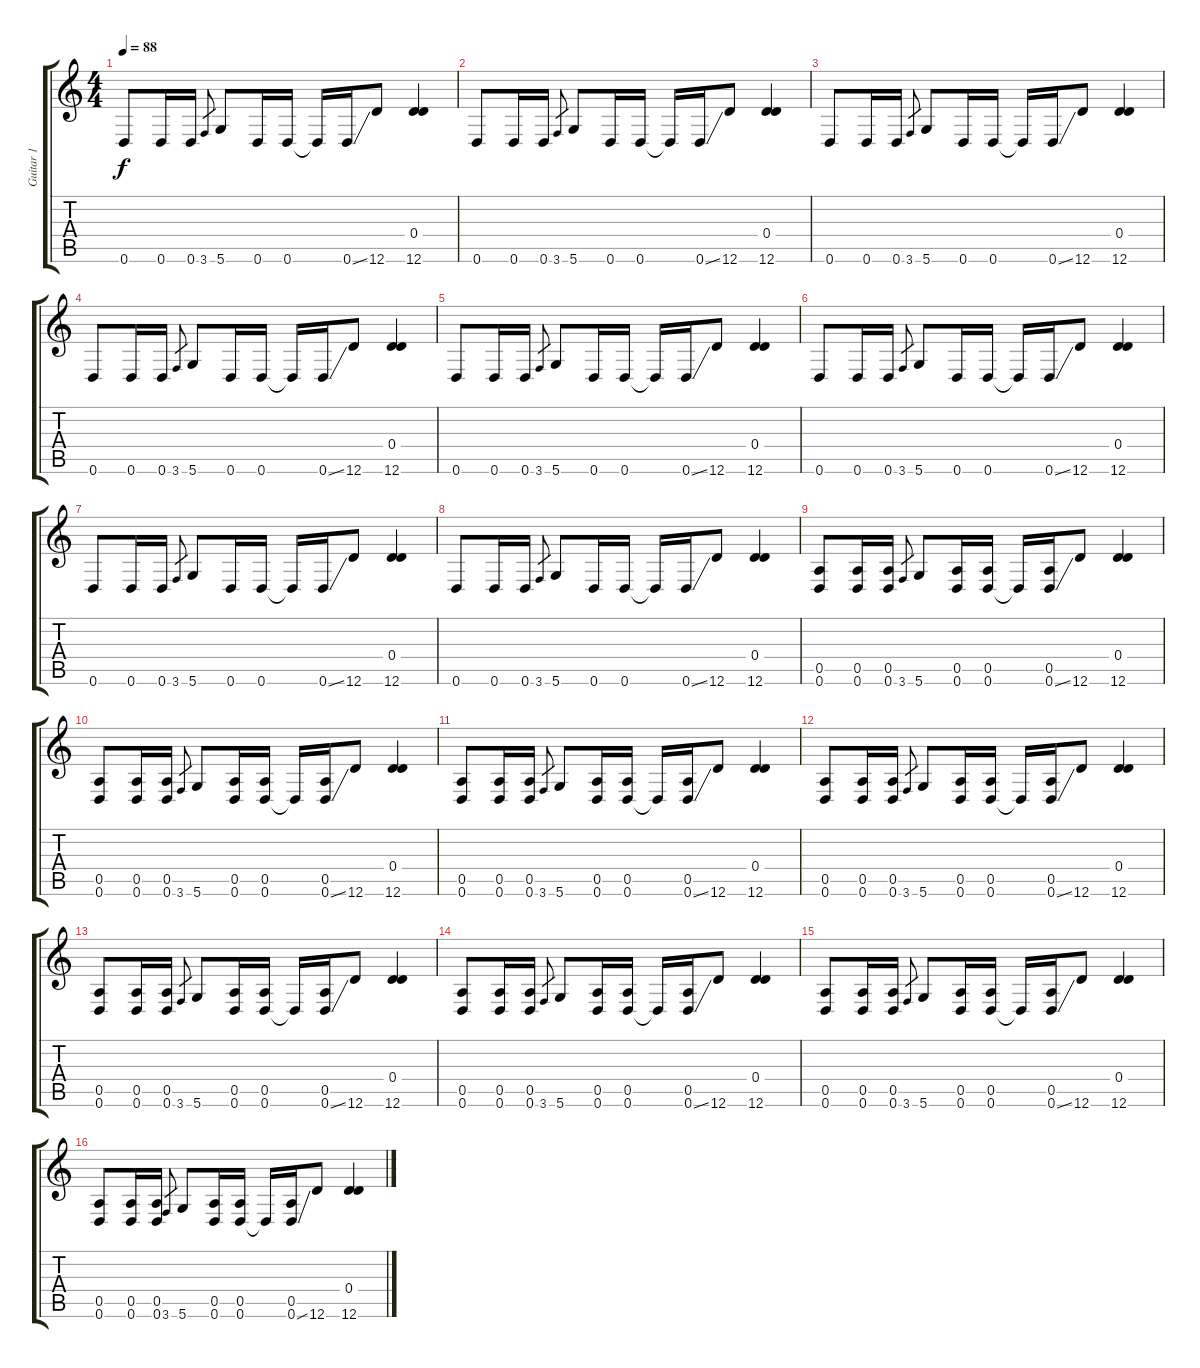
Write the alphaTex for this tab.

\track ("Guitar 1" "Guitar 1") {instrument overdrivenguitar}
\staff {score tabs}
\tuning (E4 B3 G3 D3 A2 D2) {hide}
\ts (4 4)
\tempo 88
\clef g2
\ks c
0.6.8{dy f} 0.6.16 0.6.16 3.6.8{gr} 5.6.8 0.6.16 0.6.16 0.6{t}.16 0.6{ss}.16 12.6.8 (0.4 12.6).4 |
0.6.8 0.6.16 0.6.16 3.6.8{gr} 5.6.8 0.6.16 0.6.16 0.6{t}.16 0.6{ss}.16 12.6.8 (0.4 12.6).4 |
0.6.8 0.6.16 0.6.16 3.6.8{gr} 5.6.8 0.6.16 0.6.16 0.6{t}.16 0.6{ss}.16 12.6.8 (0.4 12.6).4 |
0.6.8 0.6.16 0.6.16 3.6.8{gr} 5.6.8 0.6.16 0.6.16 0.6{t}.16 0.6{ss}.16 12.6.8 (0.4 12.6).4 |
0.6.8 0.6.16 0.6.16 3.6.8{gr} 5.6.8 0.6.16 0.6.16 0.6{t}.16 0.6{ss}.16 12.6.8 (0.4 12.6).4 |
0.6.8 0.6.16 0.6.16 3.6.8{gr} 5.6.8 0.6.16 0.6.16 0.6{t}.16 0.6{ss}.16 12.6.8 (0.4 12.6).4 |
0.6.8 0.6.16 0.6.16 3.6.8{gr} 5.6.8 0.6.16 0.6.16 0.6{t}.16 0.6{ss}.16 12.6.8 (0.4 12.6).4 |
0.6.8 0.6.16 0.6.16 3.6.8{gr} 5.6.8 0.6.16 0.6.16 0.6{t}.16 0.6{ss}.16 12.6.8 (0.4 12.6).4 |
(0.5 0.6).8 (0.5 0.6).16 (0.5 0.6).16 3.6.8{gr} 5.6.8 (0.5 0.6).16 (0.5 0.6).16 0.6{t}.16 (0.5 0.6{ss}).16 12.6.8 (0.4 12.6).4 |
(0.5 0.6).8 (0.5 0.6).16 (0.5 0.6).16 3.6.8{gr} 5.6.8 (0.5 0.6).16 (0.5 0.6).16 0.6{t}.16 (0.5 0.6{ss}).16 12.6.8 (0.4 12.6).4 |
(0.5 0.6).8 (0.5 0.6).16 (0.5 0.6).16 3.6.8{gr} 5.6.8 (0.5 0.6).16 (0.5 0.6).16 0.6{t}.16 (0.5 0.6{ss}).16 12.6.8 (0.4 12.6).4 |
(0.5 0.6).8 (0.5 0.6).16 (0.5 0.6).16 3.6.8{gr} 5.6.8 (0.5 0.6).16 (0.5 0.6).16 0.6{t}.16 (0.5 0.6{ss}).16 12.6.8 (0.4 12.6).4 |
(0.5 0.6).8 (0.5 0.6).16 (0.5 0.6).16 3.6.8{gr} 5.6.8 (0.5 0.6).16 (0.5 0.6).16 0.6{t}.16 (0.5 0.6{ss}).16 12.6.8 (0.4 12.6).4 |
(0.5 0.6).8 (0.5 0.6).16 (0.5 0.6).16 3.6.8{gr} 5.6.8 (0.5 0.6).16 (0.5 0.6).16 0.6{t}.16 (0.5 0.6{ss}).16 12.6.8 (0.4 12.6).4 |
(0.5 0.6).8 (0.5 0.6).16 (0.5 0.6).16 3.6.8{gr} 5.6.8 (0.5 0.6).16 (0.5 0.6).16 0.6{t}.16 (0.5 0.6{ss}).16 12.6.8 (0.4 12.6).4 |
(0.5 0.6).8 (0.5 0.6).16 (0.5 0.6).16 3.6.8{gr} 5.6.8 (0.5 0.6).16 (0.5 0.6).16 0.6{t}.16 (0.5 0.6{ss}).16 12.6.8 (0.4 12.6).4
